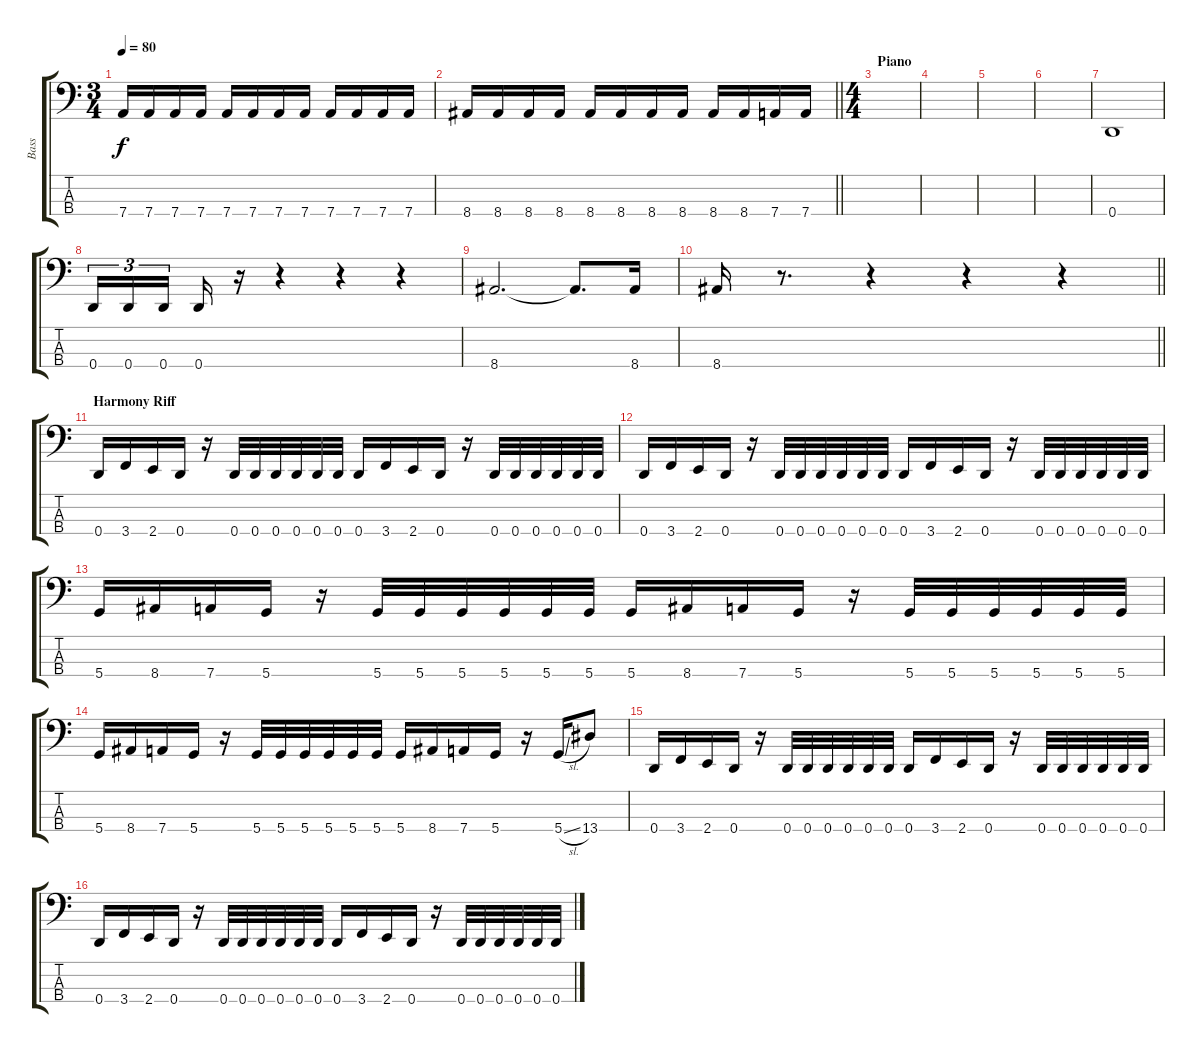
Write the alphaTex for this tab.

\track ("Bass" "Bass") {instrument electricbassfinger}
\staff {score tabs}
\tuning (G2 D2 A1 D1) {hide}
\ts (3 4)
\tempo 80
\clef f4
\ks c
7.4.16{dy f} 7.4.16 7.4.16 7.4.16 7.4.16 7.4.16 7.4.16 7.4.16 7.4.16 7.4.16 7.4.16 7.4.16 |
\barLineRight lightlight
8.4.16 8.4.16 8.4.16 8.4.16 8.4.16 8.4.16 8.4.16 8.4.16 8.4.16 8.4.16 7.4.16 7.4.16 |
\ts (4 4)
\section ("" "Piano")
|
|
|
|
0.4.1 |
0.4.16{tu (3 2)} 0.4.16{tu (3 2)} 0.4.16{tu (3 2) beam splitsecondary} 0.4.16 r.16 r.4 r.4 r.4 |
8.4.2{d} 8.4{t}.8{d} 8.4.16 |
\barLineRight lightlight
8.4.16 r.8{d} r.4 r.4 r.4 |
\section ("" "Harmony Riff")
0.4.16 3.4.16 2.4.16 0.4.16 r.16 0.4.32 0.4.32 0.4.32 0.4.32 0.4.32 0.4.32 0.4.16 3.4.16 2.4.16 0.4.16 r.16 0.4.32 0.4.32 0.4.32 0.4.32 0.4.32 0.4.32 |
0.4.16 3.4.16 2.4.16 0.4.16 r.16 0.4.32 0.4.32 0.4.32 0.4.32 0.4.32 0.4.32 0.4.16 3.4.16 2.4.16 0.4.16 r.16 0.4.32 0.4.32 0.4.32 0.4.32 0.4.32 0.4.32 |
5.4.16 8.4.16 7.4.16 5.4.16 r.16 5.4.32 5.4.32 5.4.32 5.4.32 5.4.32 5.4.32 5.4.16 8.4.16 7.4.16 5.4.16 r.16 5.4.32 5.4.32 5.4.32 5.4.32 5.4.32 5.4.32 |
5.4.16 8.4.16 7.4.16 5.4.16 r.16 5.4.32 5.4.32 5.4.32 5.4.32 5.4.32 5.4.32 5.4.16 8.4.16 7.4.16 5.4.16 r.16 5.4{sl}.16 13.4.8 |
0.4.16 3.4.16 2.4.16 0.4.16 r.16 0.4.32 0.4.32 0.4.32 0.4.32 0.4.32 0.4.32 0.4.16 3.4.16 2.4.16 0.4.16 r.16 0.4.32 0.4.32 0.4.32 0.4.32 0.4.32 0.4.32 |
0.4.16 3.4.16 2.4.16 0.4.16 r.16 0.4.32 0.4.32 0.4.32 0.4.32 0.4.32 0.4.32 0.4.16 3.4.16 2.4.16 0.4.16 r.16 0.4.32 0.4.32 0.4.32 0.4.32 0.4.32 0.4.32
